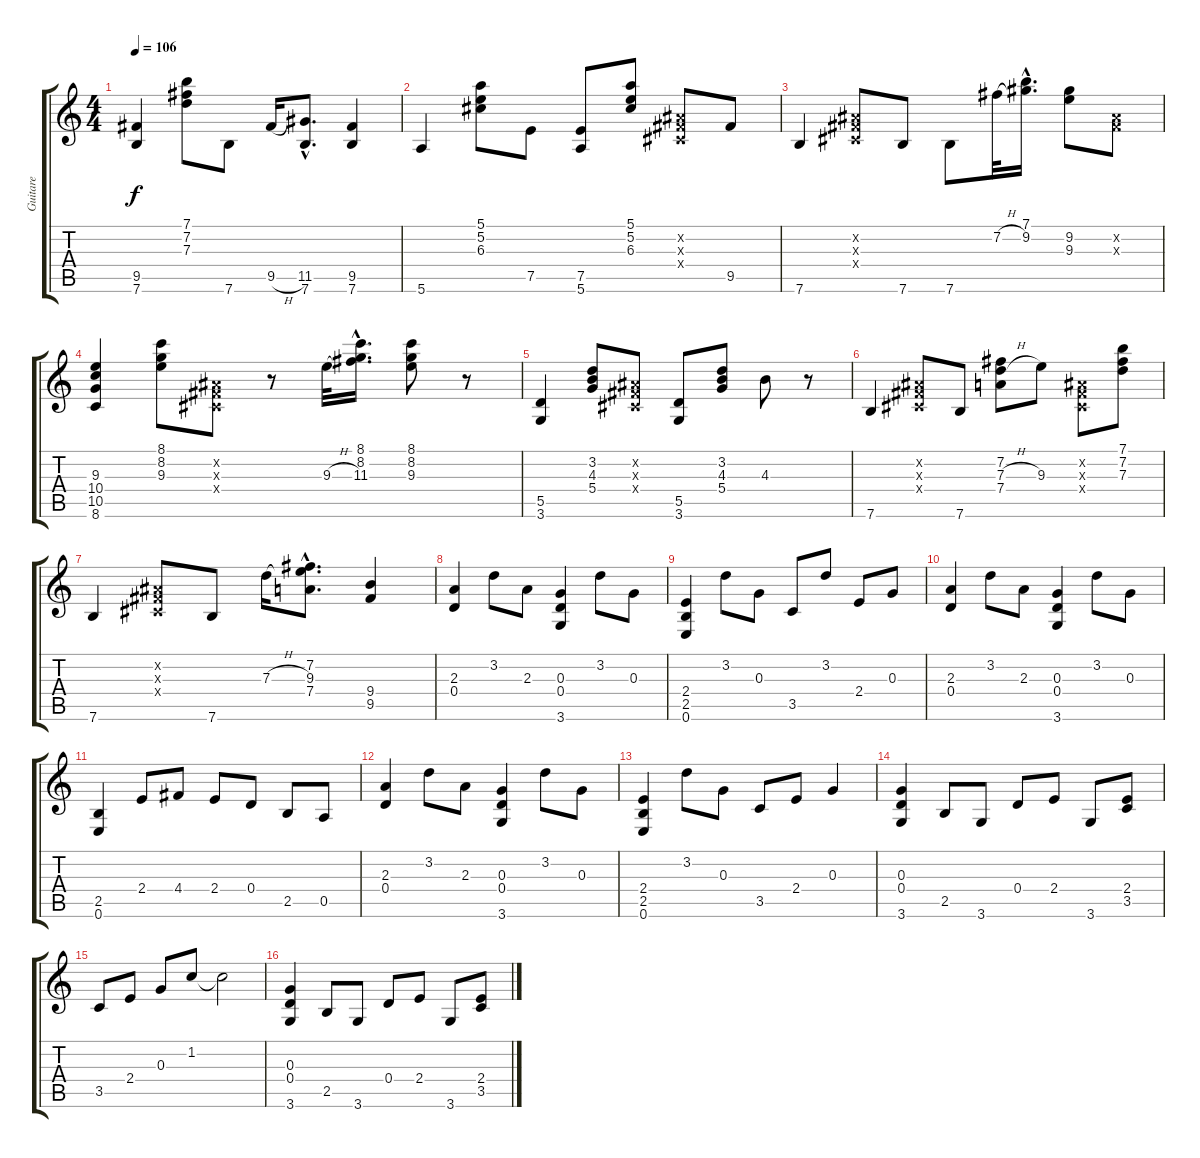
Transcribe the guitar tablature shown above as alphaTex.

\track ("Guitare" "Guitare") {instrument overdrivenguitar}
\staff {score tabs}
\tuning (E4 B3 G3 D3 A2 E2) {hide}
\ts (4 4)
\tempo 106
\clef g2
\ks c
(9.5 7.6).4{dy f} (7.1 7.2 7.3).8 7.6.8 9.5{h}.16 (11.5{hac} 7.6{hac}).8{d} (9.5 7.6).4 |
5.6.4 (5.1 5.2 6.3).8 7.5.8 (7.5 5.6).8 (5.1 5.2 6.3).8 (-1.2{x} -1.3{x} -1.4{x}).8 9.5.8 |
7.6.4 (-1.2{x} -1.3{x} -1.4{x}).8 7.6.8 7.6.8 7.2{h}.32 (7.1{hac} 9.2{hac}).16{d} (9.2 9.3).8 (-1.2{x} -1.3{x}).8 |
(9.3 10.4 10.5 8.6).4 (8.1 8.2 9.3).8 (-1.2{x} -1.3{x} -1.4{x}).8 r.8 9.3{h}.32 (8.1{hac} 8.2{hac} 11.3{hac}).16{d} (8.1 8.2 9.3).8 r.8 |
(5.5 3.6).4 (3.2 4.3 5.4).8 (-1.2{x} -1.3{x} -1.4{x}).8 (5.5 3.6).8 (3.2 4.3 5.4).8 4.3.8 r.8 |
7.6.4 (-1.2{x} -1.3{x} -1.4{x}).8 7.6.8 (7.2 7.3{h} 7.4).8 9.3.8 (-1.2{x} -1.3{x} -1.4{x}).8 (7.1 7.2 7.3).8 |
7.6.4 (-1.2{x} -1.3{x} -1.4{x}).8 7.6.8 7.3{h}.16 (7.2{hac} 9.3{hac} 7.4{hac}).8{d} (9.4 9.5).4 |
(2.3 0.4).4 3.2.8 2.3.8 (0.3 0.4 3.6).4 3.2.8 0.3.8 |
(2.4 2.5 0.6).4 3.2.8 0.3.8 3.5.8 3.2.8 2.4.8 0.3.8 |
(2.3 0.4).4 3.2.8 2.3.8 (0.3 0.4 3.6).4 3.2.8 0.3.8 |
(2.5 0.6).4 2.4.8 4.4.8 2.4.8 0.4.8 2.5.8 0.5.8 |
(2.3 0.4).4 3.2.8 2.3.8 (0.3 0.4 3.6).4 3.2.8 0.3.8 |
(2.4 2.5 0.6).4 3.2.8 0.3.8 3.5.8 2.4.8 0.3.4 |
(0.3 0.4 3.6).4 2.5.8 3.6.8 0.4.8 2.4.8 3.6.8 (2.4 3.5).8 |
3.5.8 2.4.8 0.3.8 1.2.8 1.2{t}.2 |
(0.3 0.4 3.6).4 2.5.8 3.6.8 0.4.8 2.4.8 3.6.8 (2.4 3.5).8
